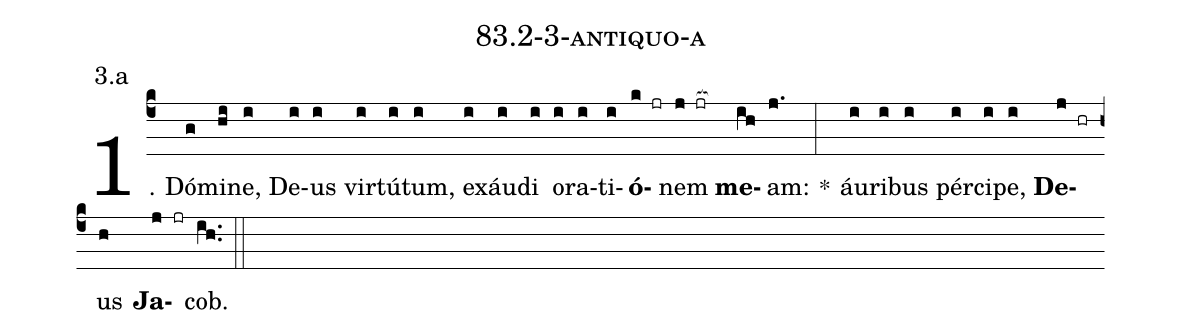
name: 83.2-3-antiquo-a;
annotation: 3.a;
%%
(c4)1. Dó(g)mi(hi)ne,(i) De(i)us(i) vir(i)tú(i)tum,(i) ex(i)áu(i)di(i) o(i)ra(i)ti(i)<b>ó</b>(k jr)nem(j jr[ocb:1{]) <b>me</b>(ih[ocb:0}])am:(j.) *(:) áu(i)ri(i)bus(i) pér(i)ci(i)pe,(i) <b>De</b>(j hr)us(h) <b>Ja</b>(j jr)cob.(ih..) (::)


%E(i) u(i) o(j) u(h) a(j) e.(ih..) (::)
